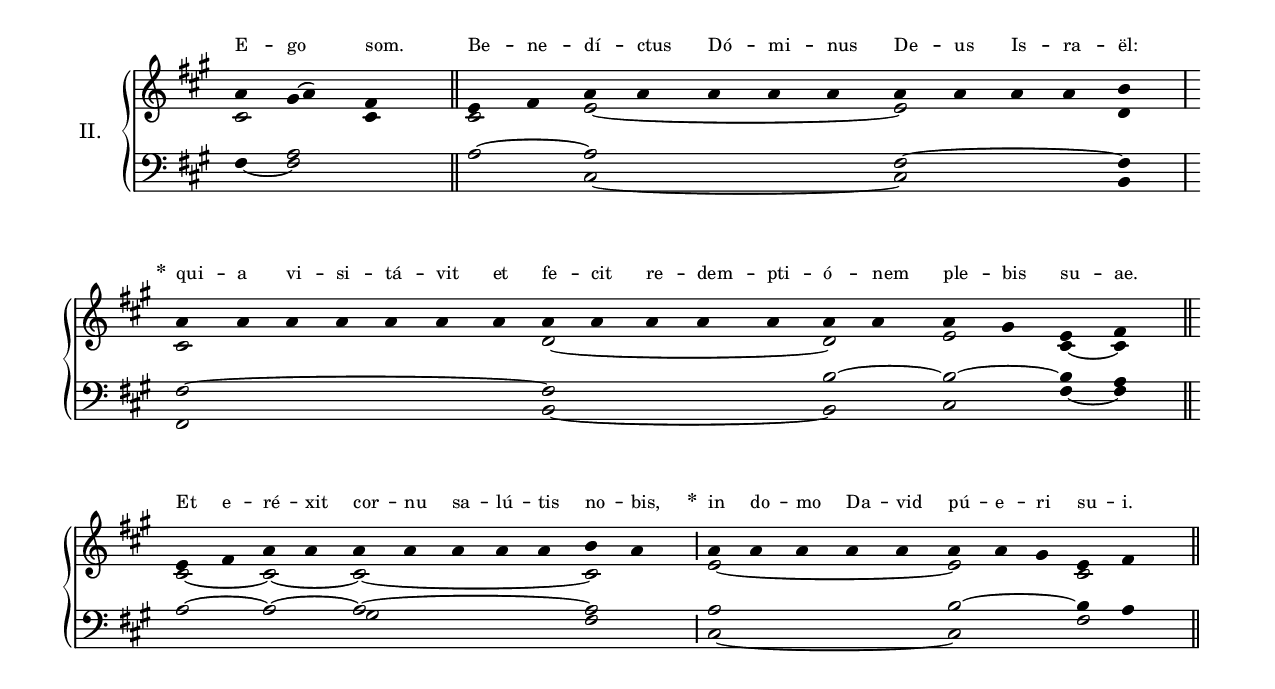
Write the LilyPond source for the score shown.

\version "2.22.0"
\include "gregorian.ly"
\include "noh2.ily"

global = {
  \cadenzaOn
  \override Glissando #'thickness = #2.0
  \set tieWaitForNote = ##t
}

%\header {
%  title = \markup \center-column {"Agnus Dei I." \vspace #1 }
%  tagline = ""
%  composer = ""
%}

%\paper {
%  #(include-special-characters)
%  oddHeaderMarkup = \markup \fill-line {
%    \line {}
%    \center-column {
%      \on-the-fly #first-page     " "
%      \on-the-fly #not-first-page ""
%    }
%    \line { \on-the-fly #print-page-number-check-first \fromproperty #'page:page-number-string }
%  }
%  evenHeaderMarkup = \markup \fill-line {
%    \line { \on-the-fly #print-page-number-check-first \fromproperty #'page:page-number-string }
%    \center-column { "" }
%    \line {}
%  }
%}

chantText = \lyricmode {
  E -- go som. Be -- ne -- dí -- ctus Dó -- mi -- nus
  De -- us Is -- ra -- ël: \set stanza = "*"
  qui -- a vi -- si -- tá -- vit et fe -- cit re -- dem -- pti -- ó -- nem ple -- bis su -- ae.
  Et e -- ré -- xit cor -- nu sa -- lú -- tis no -- bis, \set stanza = "*"
  in do -- mo Da -- vid pú -- e -- ri su -- i.
}

chantMusic = \relative a' {
  \tieDown
  \key a \major
  a4 gis( a) fis \finalis
  e fis a a a a a a a a a b \divisioMaxima \bar "" \break
  a a a a a a a a a a a a a a a gis e fis \finalis \bar "" \break
  e fis a a a a a a a b a \divisioMaior
  a a a a a a a gis e fis \finalis
}

altoMusic = \relative cis' {
  cis2*3/2 cis4 cis2 e2*5/2~ e2*2 d4
  cis2*7/2 d2*5/2~ d2 e cis4~ cis
  cis2~ cis2~ cis2*5/2~ cis2
  e2*5/2~ e2*3/2 cis2
}

tenorMusic = \relative a {
  \key a \major
  s4 a2*3/2 \finalis a2~ a2*5/2 fis2*2~ fis4 \divisioMaxima
  fis2*7/2~ fis2*5/2 b2~ b2~ b4 a \finalis
  a2~ a2~ a2*5/2~ a2 \divisioMaior
  a2*5/2 b2*3/2~ b4 a4 \finalis
}

bassMusic = \relative fis {
  fis4~ fis2*3/2
  s2 cis2*5/2~ cis2*2 b4
  fis2*7/2 b2*5/2~ b2 cis fis4~ fis
  s2*2 gis2*5/2 fis2 cis2*5/2~ cis2*3/2 fis2
}

voiceLines = {
  \voiceLineStyle

  % Manually add line break
  %s2
  %\allowVoiceLineBreak
  %\voiceLine "down" "down" a2*3/2 a2*1/2
}

\score{
  <<
    \new Lyrics
    \new GrandStaff <<
      \set GrandStaff.autoBeaming = ##f
      \set GrandStaff.instrumentName = \markup \center-column {
        "II."
      }
      \new Staff = up <<
        \new Voice = "chant" {
          \voiceOne \global \chantMusic
        }
        \new Voice {
          \voiceTwo \global \altoMusic
        }
      >>

      \new Staff = down <<
        \clef bass
        \new Voice {
          \voiceOne \global \tenorMusic
        }
        \new Voice {
          \voiceTwo \global \bassMusic
        }
        \new Voice {
          \voiceThree \global \voiceLines
        }
      >>
    >>
    \context Lyrics {
      \lyricsto chant {
        \chantText
      }
    }
  >>
}
